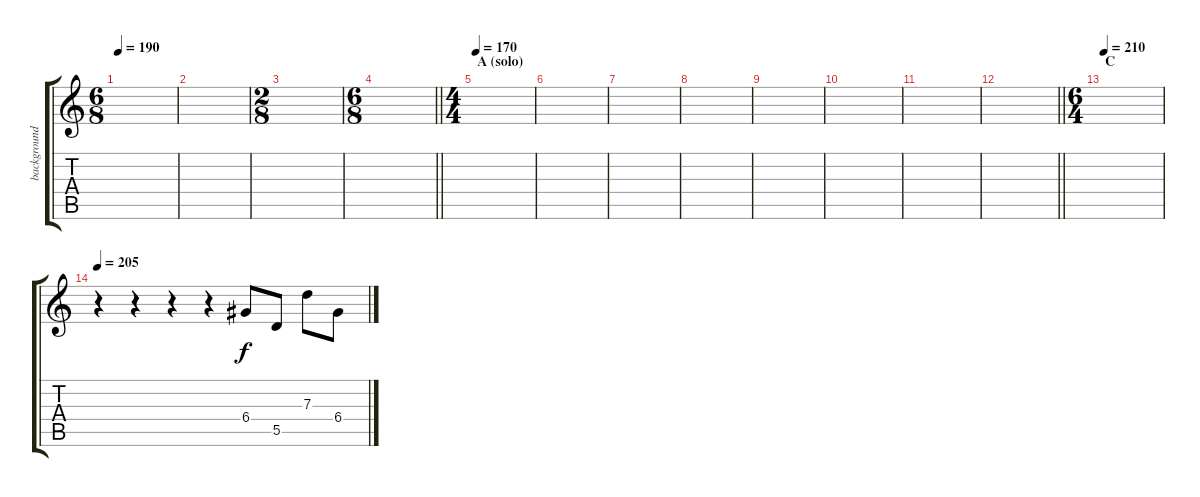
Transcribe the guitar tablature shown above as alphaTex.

\track ("background guitar" "background") {instrument overdrivenguitar}
\staff {score tabs}
\tuning (E4 B3 G3 D3 A2 E2) {hide}
\ts (6 8)
\tempo 190
\clef g2
\ks c
|
|
\ts (2 8)
|
\ts (6 8)
\barLineRight lightlight
|
\ts (4 4)
\section ("" "A (solo)")
\tempo 170
|
|
|
|
|
|
|
\barLineRight lightlight
|
\ts (6 4)
\section ("" "C")
\tempo 210
|
\tempo 205
r.4 r.4 r.4 r.4 6.4.8 5.5.8 7.3.8 6.4.8
